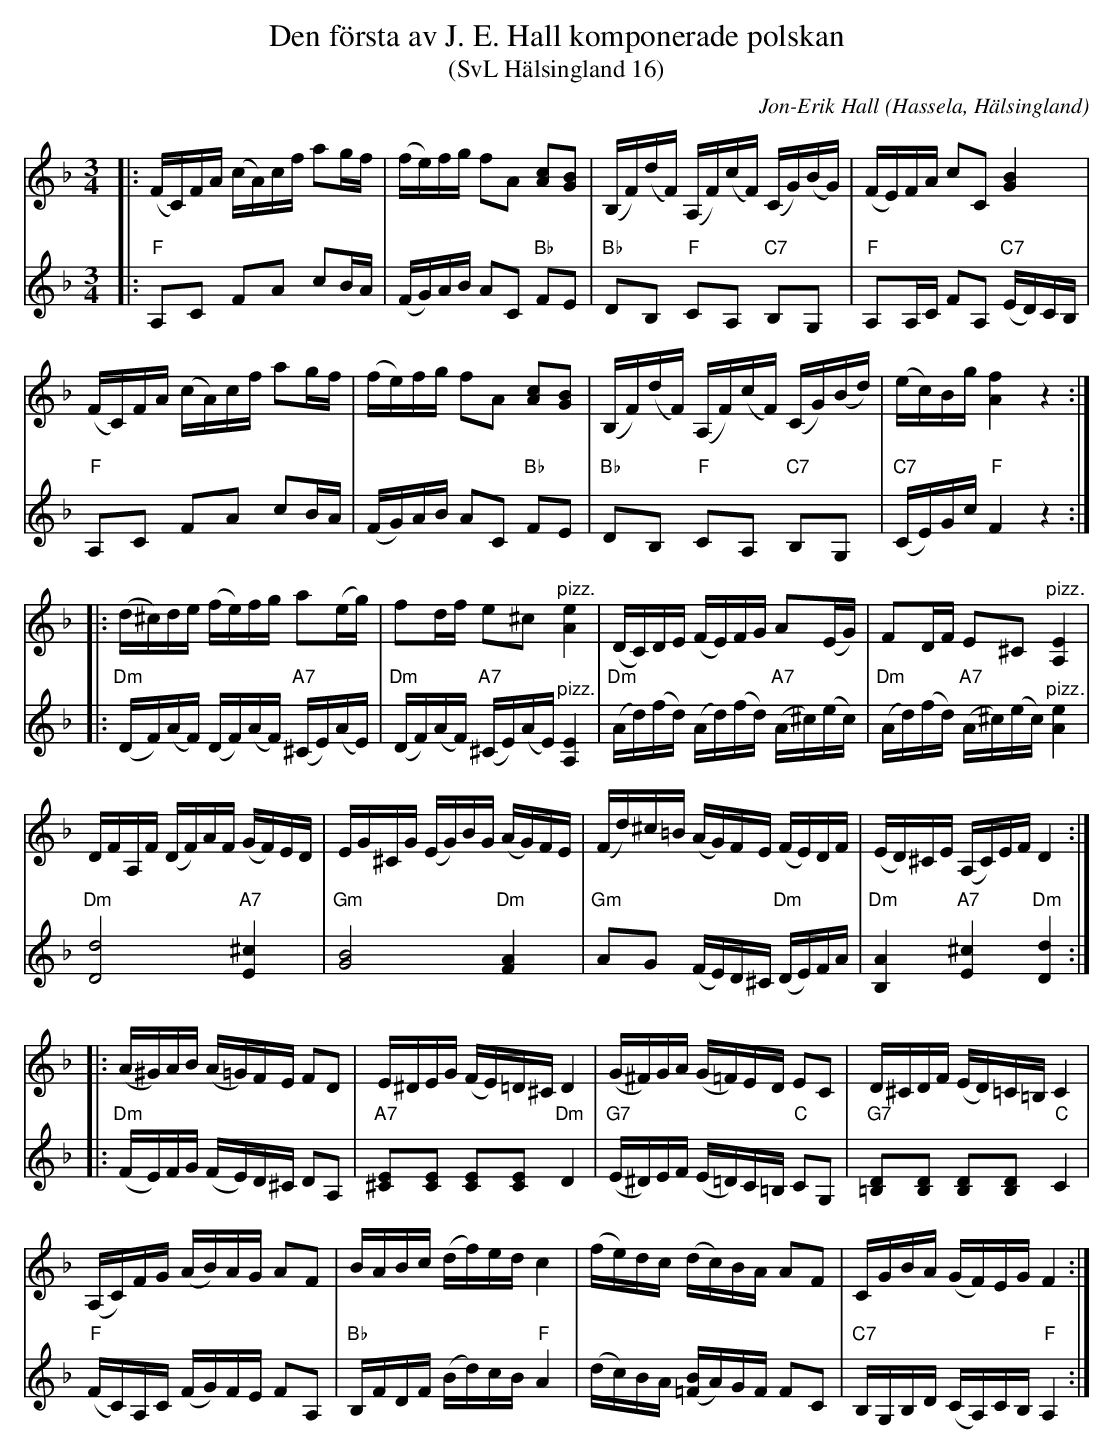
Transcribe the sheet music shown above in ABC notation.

X:1
T:Den första av J. E. Hall komponerade polskan
T:(SvL Hälsingland 16)
C:Jon-Erik Hall
O:Hassela, Hälsingland
L:1/16
M:3/4
K:F
V:1
|: (FC)FA (cA)cf a2gf | (fe)fg f2A2 [Ac]2[GB]2 | (B,F)(dF) (A,F)(cF) (CG)(BG) | (FE)FA c2C2[GB]4 |
(FC)FA (cA)cf a2gf | (fe)fg f2A2 [Ac]2[GB]2 |  (B,F)(dF) (A,F)(cF) (CG)(Bd) | (ec)Bg [Af]4 z4 ::
 (d^c)de (fe)fg a2(eg) | f2df e2^c2"^pizz." [Ae]4 | (DC)DE (FE)FG A2(EG) | F2DF E2^C2"^pizz." [A,E]4 |
 DFA,F (DF)AF (GF)ED | EG^CG (EG)BG (AG)FE | (Fd)^c=B (AG)FE (FE)DF | (ED)^CE (A,C)EF D4 ::
 (A^G)AB (A=G)FE F2D2 | E^DEG (FE)=D^C D4 | (G^F)GA (G=F)ED E2C2 | D^CDF (ED)=C=B, C4 |
 (A,C)FG (AB)AG A2F2 | BABc (df)ed c4 | (fe)dc (dc)BA A2F2 | CGBA (GF)EG F4 :|
V:2
|:"F" A,2C2 F2A2 c2BA | (FG)AB A2C2"Bb" F2E2 |"Bb" D2B,2 "F"C2A,2 "C7"B,2G,2 |  "F"A,2A,C F2A,2 "C7"(ED)CB, |
"F" A,2C2 F2A2 c2BA | (FG)AB A2C2"Bb" F2E2 | "Bb"D2B,2 "F"C2A,2 "C7"B,2G,2 |"C7" (CE)Gc "F"F4 z4 ::
"Dm"(DF)(AF) (DF)(AF) "A7"(^CE)(AE) |"Dm" (DF)(AF) "A7"(^CE)(AE) "^pizz."[A,E]4 |"Dm" (Ad)(fd) (Ad)(fd)"A7" (A^c)(ec) | "Dm" (Ad)(fd)"A7" (A^c)(ec) "^pizz." [Ae]4 |
"Dm"[Dd]8 "A7"[E^c]4 | "Gm" [GB]8  "Dm" [FA]4 |"Gm" A2G2 (FE)D^C "Dm"(DE)FA | "Dm" [B,A]4 "A7"[E^c]4 "Dm"[Dd]4 ::
"Dm"(FE)FG (FE)D^C D2A,2 | "A7"[^CE]2[CE]2 [CE]2[CE]2 "Dm"D4 |"G7" (E^D)EF (E=D)C=B, "C"C2G,2 | "G7" [=B,D]2[B,D]2 [B,D]2[B,D]2 "C" C4 |
"F" (FC)A,C (FG)FE F2A,2 | "Bb" B,FDF (Bd)cB"F" A4 | (dc)BA ([=FB]A)GF F2C2 |"C7" B,G,B,D (CA,)CB,"F" A,4 :|
